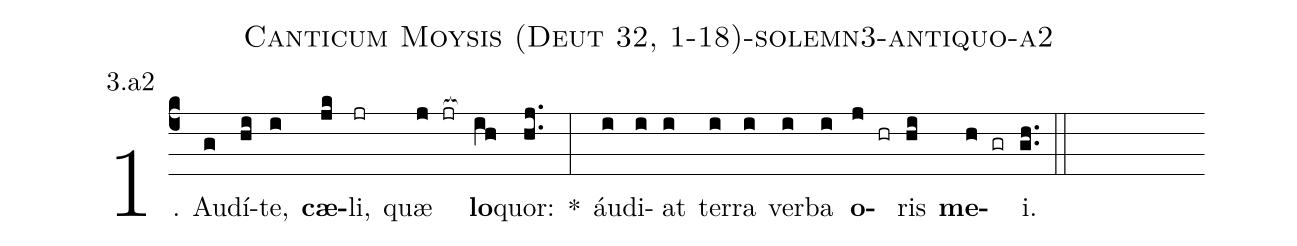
name: Canticum Moysis (Deut 32, 1-18)-solemn3-antiquo-a2;
annotation: 3.a2;
%%
(c4)1. Au(g)dí(hi)te,(i) <b>cæ</b>(jk)li,(jr) quæ(j jr[ocb:1{]) <b>lo</b>(ih[ocb:0}])quor:(hj..) *(:) áu(i)di(i)at(i) ter(i)ra(i) ver(i)ba(i) <b>o</b>(j hr)ris(hi) <b>me</b>(h gr)i.(gh..) (::)
